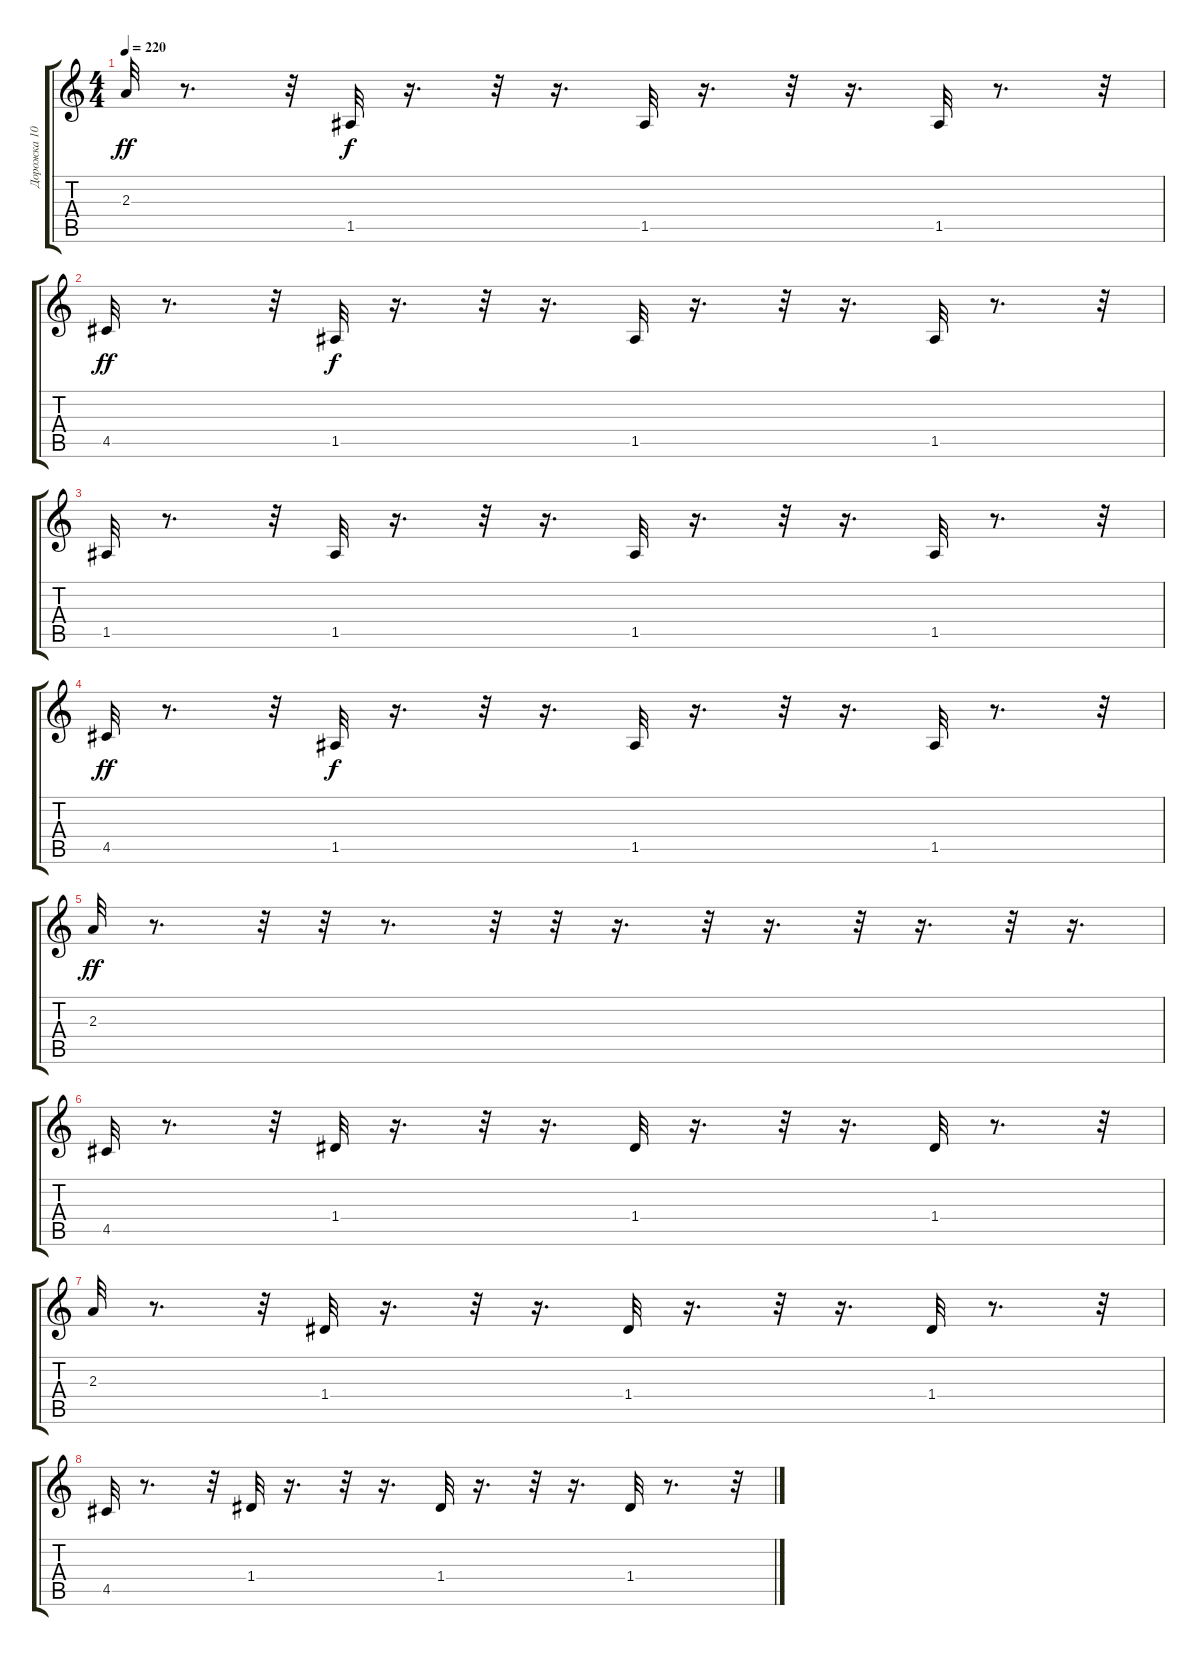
\track ("Дорожка 10" "Дорожка 10") {instrument acousticguitarnylon}
\staff {score tabs}
\tuning (E4 B3 G3 D3 A2 E2) {hide}
\ts (4 4)
\tempo 220
\clef g2
\ks c
2.3.32{dy ff} r.8{d} r.32 1.5.32{dy f} r.16{d} r.32 r.16{d} 1.5.32 r.16{d} r.32 r.16{d} 1.5.32 r.8{d} r.32 |
4.5.32{dy ff} r.8{d} r.32 1.5.32{dy f} r.16{d} r.32 r.16{d} 1.5.32 r.16{d} r.32 r.16{d} 1.5.32 r.8{d} r.32 |
1.5.32 r.8{d} r.32 1.5.32 r.16{d} r.32 r.16{d} 1.5.32 r.16{d} r.32 r.16{d} 1.5.32 r.8{d} r.32 |
4.5.32{dy ff} r.8{d} r.32 1.5.32{dy f} r.16{d} r.32 r.16{d} 1.5.32 r.16{d} r.32 r.16{d} 1.5.32 r.8{d} r.32 |
2.3.32{dy ff} r.8{d} r.32 r.32 r.8{d} r.32 r.32 r.16{d} r.32 r.16{d} r.32 r.16{d} r.32 r.16{d} |
4.5.32 r.8{d} r.32 1.4.32 r.16{d} r.32 r.16{d} 1.4.32 r.16{d} r.32 r.16{d} 1.4.32 r.8{d} r.32 |
2.3.32 r.8{d} r.32 1.4.32 r.16{d} r.32 r.16{d} 1.4.32 r.16{d} r.32 r.16{d} 1.4.32 r.8{d} r.32 |
4.5.32 r.8{d} r.32 1.4.32 r.16{d} r.32 r.16{d} 1.4.32 r.16{d} r.32 r.16{d} 1.4.32 r.8{d} r.32
